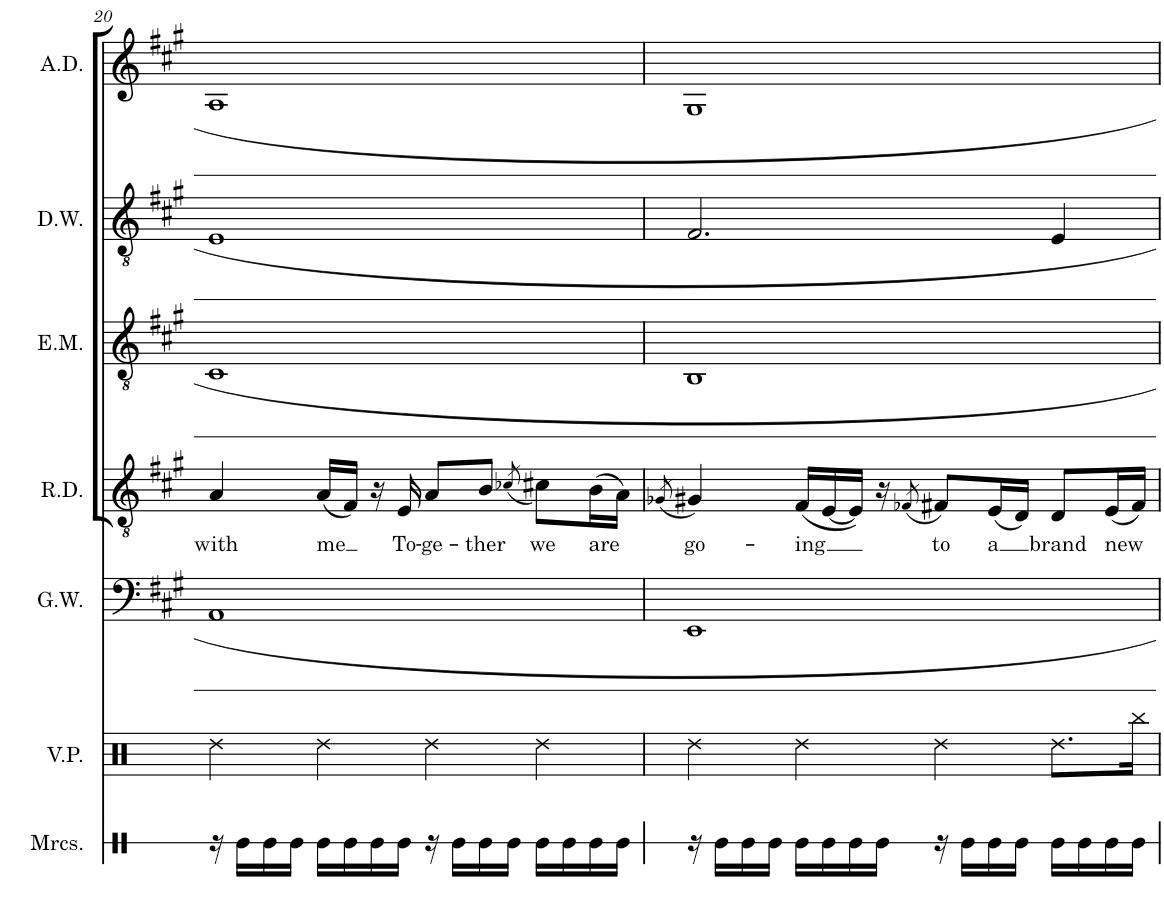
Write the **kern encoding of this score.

**kern	**kern	**text	**kern	**kern	**kern
*part5	*part4	*part4	*part3	*part2	*part1
*staff5	*staff4	*staff4	*staff3	*staff2	*staff1
*I"Gary Warren	*I"Rocky DeMayo	*	*I"Elijah Morman	*I"Daniel Wood	*I"Ayana Diaz
*I'G.W.	*I'R.D.	*	*I'E.M.	*I'D.W.	*I'A.D.
!!LO:PB:g=z
*clefF4	*clefGv2	*	*clefGv2	*clefGv2	*clefG2
*k[f#c#g#]	*k[f#c#g#]	*	*k[f#c#g#]	*k[f#c#g#]	*k[f#c#g#]
*M4/4	*M4/4	*	*M4/4	*M4/4	*M4/4
=20	=20	=20	=20	=20	=20
!	!	!LO:LY:b	!	!	!
1AA	4A/	with	1C#	1E	1A
!	!	!LO:LY:b	!	!	!
.	(16A/LL	me	.	.	.
.	16F#/JJ)	.	.	.	.
.	16r	.	.	.	.
!	!	!LO:LY:b	!	!	!
.	16E/	To-	.	.	.
!	!	!LO:LY:b	!	!	!
.	8A/L	-ge-	.	.	.
!	!	!LO:LY:b	!	!	!
.	8B/J	-ther	.	.	.
.	(8qc-X/	.	.	.	.
!	!	!LO:LY:b	!	!	!
.	8c#X\L)	we	.	.	.
!	!	!LO:LY:b	!	!	!
.	(16B\L	are	.	.	.
.	16A\JJ)	.	.	.	.
=21	=21	=21	=21	=21	=21
.	(8qG-X/	.	.	.	.
!	!	!LO:LY:b	!	!	!
1EE	4G#X/)	go-	1BB	2.F#/	1G#
!	!	!LO:LY:b	!	!	!
.	(16F#/LL	-ing	.	.	.
.	[16E/	.	.	.	.
.	16E/JJ])	.	.	.	.
.	16r	.	.	.	.
.	(8qF-X/	.	.	.	.
!	!	!LO:LY:b	!	!	!
.	8F#X/L)	to	.	.	.
!	!	!LO:LY:b	!	!	!
.	(16E/L	a	.	.	.
.	16D/JJ)	.	.	.	.
!	!	!LO:LY:b	!	!	!
.	8D/L	brand	.	4E/	.
!	!	!LO:LY:b	!	!	!
.	(16E/L	new	.	.	.
.	16F#/JJ)	.	.	.	.
=	=	=	=	=	=
*-	*-	*-	*-	*-	*-
